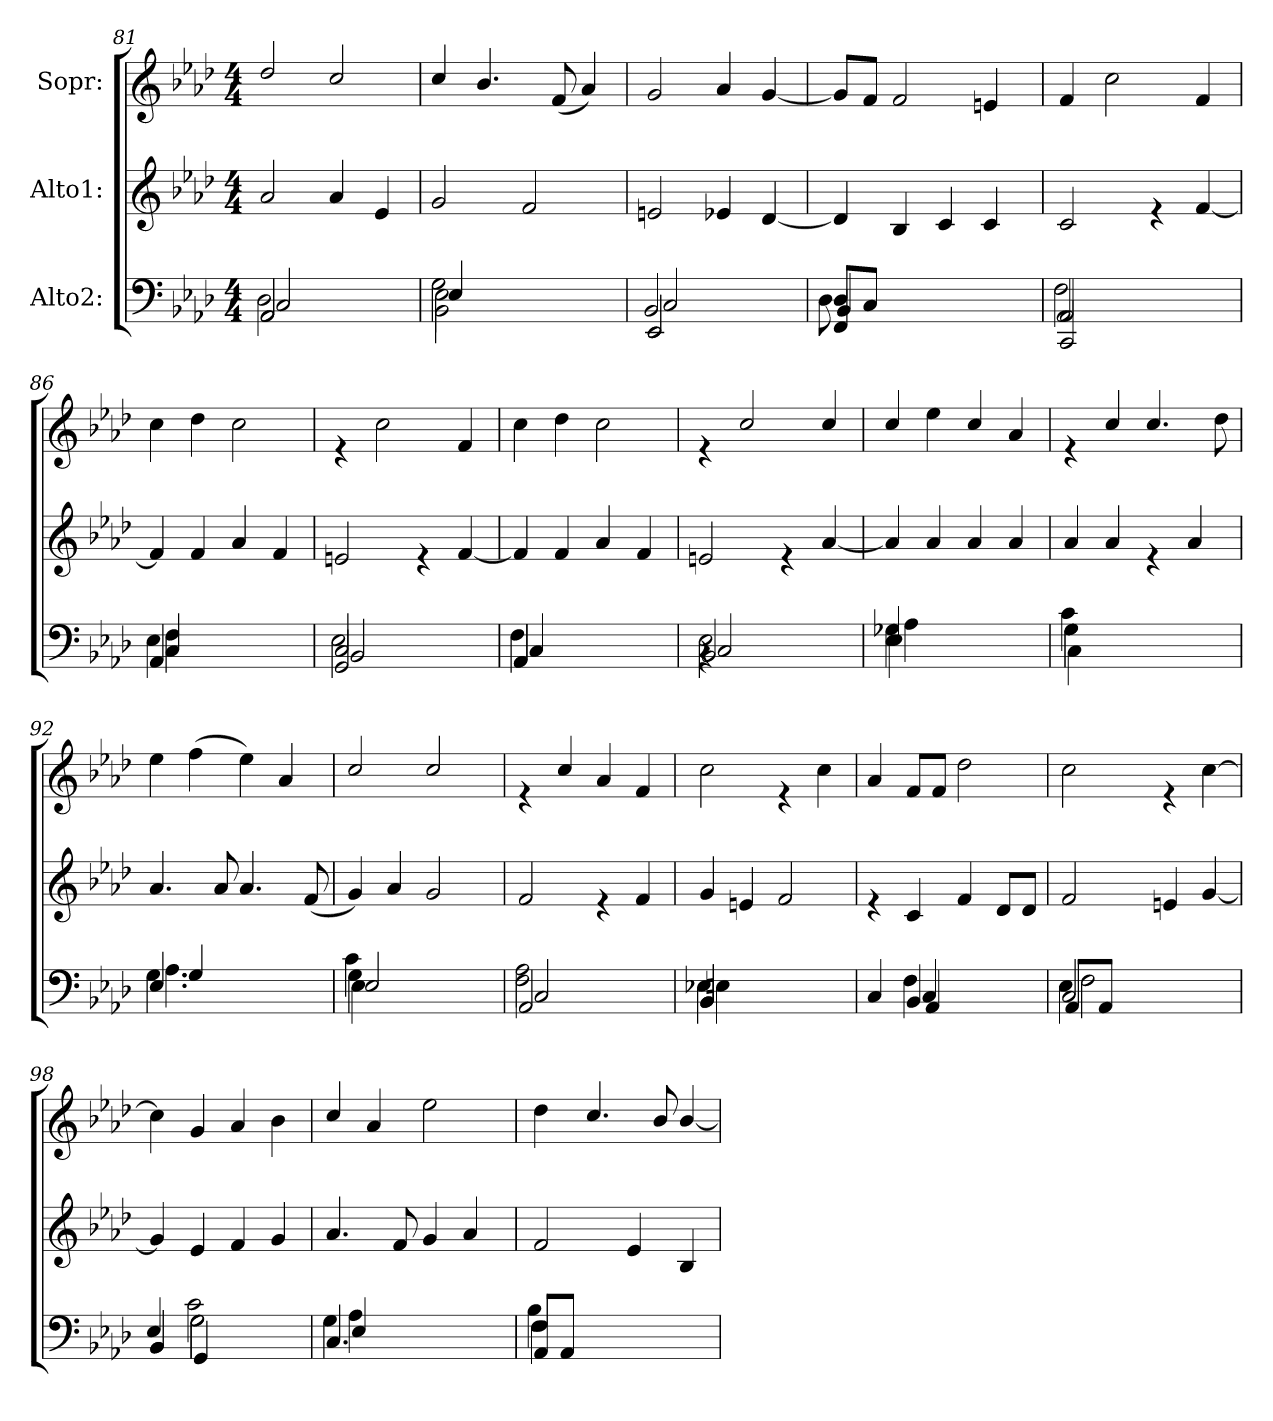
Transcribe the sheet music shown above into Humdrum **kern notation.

**kern	**text	**kern	**text	**kern	**text
*part3	*part3	*part2	*part2	*part1	*part1
*staff3	*staff3	*staff2	*staff2	*staff1	*staff1
*I"Alto2:	*	*I"Alto1:	*	*I"Sopr:	*
*clefF4	*	*clefG2	*	*clefG2	*
*k[b-e-a-d-]	*	*k[b-e-a-d-]	*	*k[b-e-a-d-]	*
*A-:	*	*A-:	*	*A-:	*
*M4/4	*	*M4/4	*	*M4/4	*
=81	=81	=81	=81	=81	=81
*^	*	*	*	*	*
*	*^	*	*	*	*	*
*	*	*^	*	*	*	*	*
2AA-/	2C/	2AA-/	2D-\	.	2a-/	.	2dd-/	.
2ryy	2ryy	2ryy	2ryy	.	4a-/	.	2cc/	.
.	.	.	.	.	4e-/	.	.	.
=82	=82	=82	=82	=82	=82	=82	=82	=82
2G\	2E-\	4E-/	2BB-\	.	2g/	.	4cc/	.
.	.	2ryy	.	.	.	.	4.b-/	.
2ryy	2ryy	.	2ryy	.	2f/	.	.	.
.	.	.	.	.	.	.	(<8f/	.
.	.	4ryy	.	.	.	.	4a-/)	.
=83	=83	=83	=83	=83	=83	=83	=83	=83
2EE-/	2BB-/	2EE-/	2C/	.	2en/	.	2g/	.
2ryy	2ryy	2ryy	2ryy	.	4e-X/	.	4a-/	.
.	.	.	.	.	[<4d-/	.	[<4g/	.
!!LO:PB:g=z
=84	=84	=84	=84	=84	=84	=84	=84	=84
4FF/	8D-\	8D-/L	4BB-/	.	4d-/]	.	8g/L]	.
.	2.ryy	8C/J	.	.	.	.	8f/J	.
2.ryy	.	2.ryy	2.ryy	.	4B-/	.	2f/	.
.	.	.	.	.	4c/	.	.	.
.	.	.	.	.	4c/	.	4en/	.
.	8ryy	.	.	.	.	.	.	.
=85	=85	=85	=85	=85	=85	=85	=85	=85
2CC/	2AA-/	2AA-/	2F\	.	2c/	.	4f/	.
.	.	.	.	.	.	.	2cc\	.
2ryy	2ryy	2ryy	2ryy	.	4re	.	.	.
.	.	.	.	.	[<4f/	.	4f/	.
=86	=86	=86	=86	=86	=86	=86	=86	=86
4AA-/	4E-\	4C/	4F\	.	4f/]	.	4cc\	.
2.ryy	2.ryy	2.ryy	2.ryy	.	4f/	.	4dd-\	.
.	.	.	.	.	4a-/	.	2cc\	.
.	.	.	.	.	4f/	.	.	.
=87	=87	=87	=87	=87	=87	=87	=87	=87
2GG/	2E-\	2BB-/	2C/	.	2en/	.	4re	.
.	.	.	.	.	.	.	2cc\	.
2ryy	2ryy	2ryy	2ryy	.	4re	.	.	.
.	.	.	.	.	[<4f/	.	4f/	.
=88	=88	=88	=88	=88	=88	=88	=88	=88
4AA-/	4C/	4AA-/	4F\	.	4f/]	.	4cc\	.
2.ryy	2.ryy	2.ryy	2.ryy	.	4f/	.	4dd-\	.
.	.	.	.	.	4a-/	.	2cc\	.
.	.	.	.	.	4f/	.	.	.
!!LO:LB:g=z
=89	=89	=89	=89	=89	=89	=89	=89	=89
2E-\	2BB-/	2C/	4rAA	.	2en/	.	4re	.
.	.	.	2ryy	.	.	.	2cc/	.
2ryy	2ryy	2ryy	.	.	4re	.	.	.
.	.	.	4ryy	.	[<4a-/	.	4cc/	.
=90	=90	=90	=90	=90	=90	=90	=90	=90
4G-\	4E-\	4A-\	4E-/	.	4a-/]	.	4cc/	.
2.ryy	2.ryy	2.ryy	2.ryy	.	4a-/	.	4ee-\	.
.	.	.	.	.	4a-/	.	4cc/	.
.	.	.	.	.	4a-/	.	4a-/	.
=91	=91	=91	=91	=91	=91	=91	=91	=91
4G\	4G\	4c\	4C\	.	4a-/	.	4re	.
2.ryy	2.ryy	2.ryy	2.ryy	.	4a-/	.	4cc/	.
.	.	.	.	.	4re	.	4.cc/	.
.	.	.	.	.	4a-/	.	.	.
.	.	.	.	.	.	.	8dd-\	.
=92	=92	=92	=92	=92	=92	=92	=92	=92
4.E-/	4.G\	4.A-\	4G/	.	4.a-/	.	4ee-\	.
.	.	.	2ryy	.	.	.	(>4ff\	.
2ryy	2ryy	2ryy	.	.	8a-/	.	.	.
.	.	.	.	.	4.a-/	.	4ee-\)	.
.	.	.	8ryy	.	.	.	4a-/	.
8ryy	8ryy	8ryy	8ryy	.	(<8f/	.	.	.
=93	=93	=93	=93	=93	=93	=93	=93	=93
4G\	4E-\	4c\	2E-/	.	4g/)	.	2cc/	.
2ryy	2ryy	2ryy	.	.	4a-/	.	.	.
.	.	.	2ryy	.	2g/	.	2cc/	.
4ryy	4ryy	4ryy	.	.	.	.	.	.
!!LO:LB:g=z
=94	=94	=94	=94	=94	=94	=94	=94	=94
2AA-/	2A-\	2C/	2F\	.	2f/	.	4re	.
.	.	.	.	.	.	.	4cc/	.
2ryy	2ryy	2ryy	2ryy	.	4re	.	4a-/	.
.	.	.	.	.	4f/	.	4f/	.
=95	=95	=95	=95	=95	=95	=95	=95	=95
4BB-/	4E-X\	4BB-/	4En\	.	4g/	.	2cc\	.
2.ryy	2.ryy	2.ryy	2.ryy	.	4en/	.	.	.
.	.	.	.	.	2f/	.	4re	.
.	.	.	.	.	.	.	4cc\	.
=96	=96	=96	=96	=96	=96	=96	=96	=96
4C/	4ryy	4ryy	4ryy	.	4re	.	4a-/	.
4BB-/	4C/	4AA-/	4F\	.	4c/	.	8f/L	.
.	.	.	.	.	.	.	8f/J	.
2ryy	2ryy	2ryy	2ryy	.	4f/	.	2dd-\	.
.	.	.	.	.	8d-/L	.	.	.
.	.	.	.	.	8d-/J	.	.	.
=97	=97	=97	=97	=97	=97	=97	=97	=97
2C/	4E-\	8AA-/L	2F\	.	2f/	.	2cc\	.
.	.	8AA-/J	.	.	.	.	.	.
.	2ryy	2ryy	.	.	.	.	.	.
2ryy	.	.	2ryy	.	4eni/	.	4re	.
.	4ryy	4ryy	.	.	[<4g/	.	[>4cc\	.
=98	=98	=98	=98	=98	=98	=98	=98	=98
4BB-/	4E-/	4BB-/	4ryy	.	4g/]	.	4cc\]	.
2G\	2G\	4GG/	2c\	.	4e-i/	.	4g/	.
.	.	4ryy	.	.	4f/	.	4a-/	.
4ryy	4ryy	4ryy	4ryy	.	4g/	.	4b-\	.
!!LO:LB:g=z
=99	=99	=99	=99	=99	=99	=99	=99	=99
4.C/	4G\	4A-\	4E-/	.	4.a-/	.	4cc/	.
.	2ryy	2ryy	2ryy	.	.	.	4a-/	.
2ryy	.	.	.	.	8f/	.	.	.
.	.	.	.	.	4g/	.	2ee-\	.
.	8ryy	8ryy	8ryy	.	4a-/	.	.	.
8ryy	8ryy	8ryy	8ryy	.	.	.	.	.
=100	=100	=100	=100	=100	=100	=100	=100	=100
8AA-/L	4F\	4B-\	4F/	.	2f/	.	4dd-\	.
8AA-/J	.	.	.	.	.	.	.	.
2.ryy	2.ryy	2.ryy	2.ryy	.	.	.	4.cc/	.
.	.	.	.	.	4e-/	.	.	.
.	.	.	.	.	.	.	8b-/	.
.	.	.	.	.	4B-/	.	[<4b-/	.
*v	*v	*v	*v	*	*	*	*	*
=	=	=	=	=	=
*-	*-	*-	*-	*-	*-
